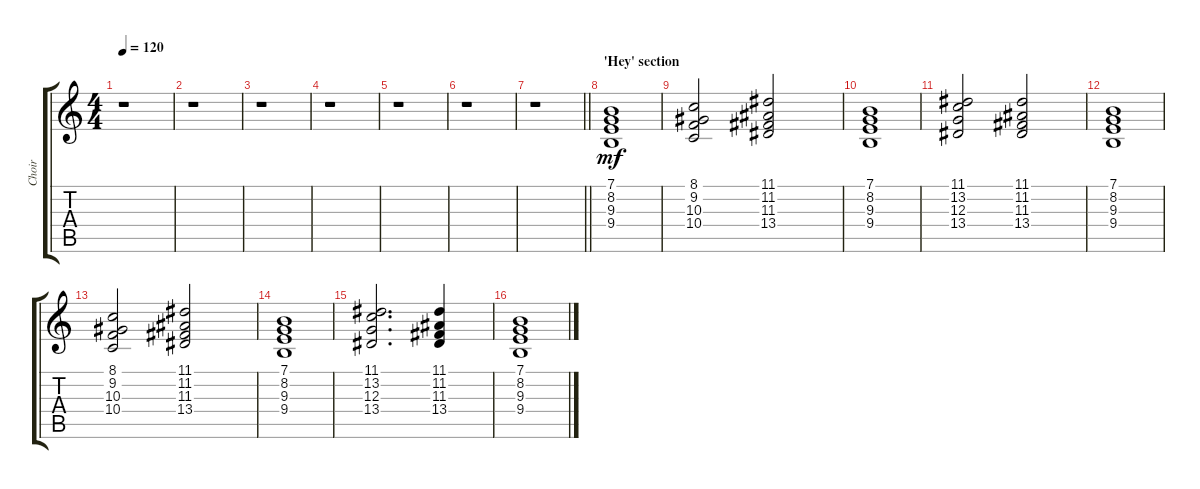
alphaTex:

\track ("Choir" "Choir") {instrument choiraahs}
\staff {score tabs}
\tuning (E4 B3 G3 D3 A2 E2) {hide}
\ts (4 4)
\tempo 120
\clef g2
\ks c
r.1{dy mf} |
r.1 |
r.1 |
r.1 |
r.1 |
r.1 |
\barLineRight lightlight
r.1 |
\section ("" "'Hey' section")
(7.1 8.2 9.3 9.4).1 |
(8.1 9.2 10.3 10.4).2 (11.1 11.2 11.3 13.4).2 |
(7.1 8.2 9.3 9.4).1 |
(11.1 13.2 12.3 13.4).2 (11.1 11.2 11.3 13.4).2 |
(7.1 8.2 9.3 9.4).1 |
(8.1 9.2 10.3 10.4).2 (11.1 11.2 11.3 13.4).2 |
(7.1 8.2 9.3 9.4).1 |
(11.1 13.2 12.3 13.4).2{d} (11.1 11.2 11.3 13.4).4 |
(7.1 8.2 9.3 9.4).1
